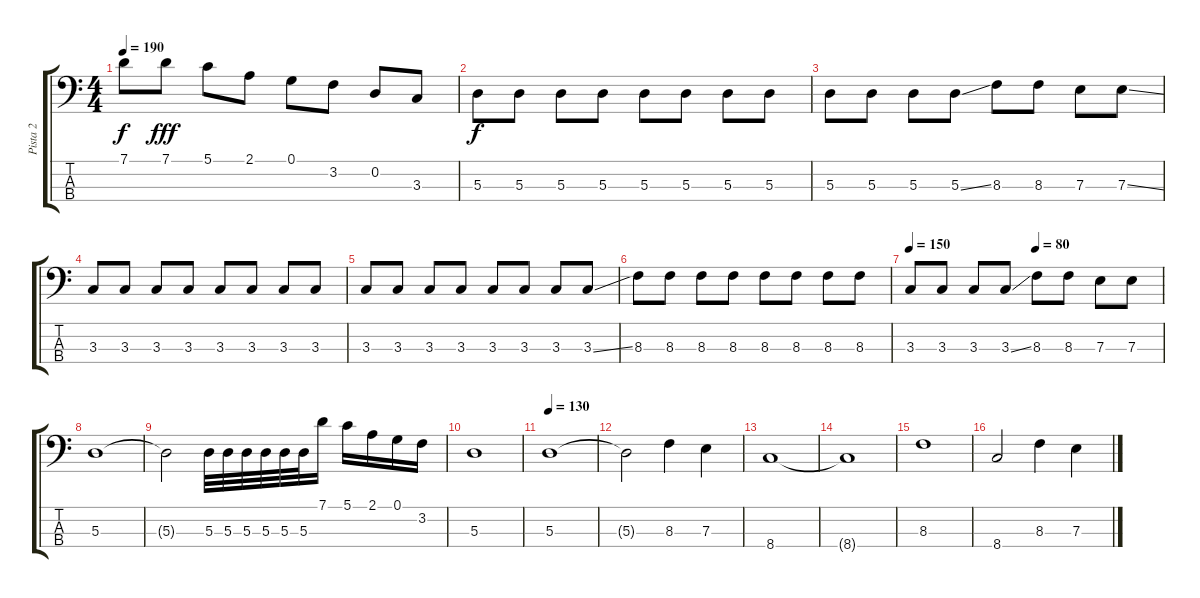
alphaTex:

\track ("Pista 2" "Pista 2") {instrument electricbassfinger}
\staff {score tabs}
\tuning (G2 D2 A1 E1) {hide}
\ts (4 4)
\tempo 190
\clef f4
\ks c
7.1{t}.8{dy f} 7.1.8{dy fff} 5.1.8 2.1.8 0.1.8 3.2.8 0.2.8 3.3.8 |
5.3.8{dy f} 5.3.8 5.3.8 5.3.8 5.3.8 5.3.8 5.3.8 5.3.8 |
5.3.8 5.3.8 5.3.8 5.3{ss}.8 8.3.8 8.3.8 7.3.8 7.3{ss}.8 |
3.3.8 3.3.8 3.3.8 3.3.8 3.3.8 3.3.8 3.3.8 3.3.8 |
3.3.8 3.3.8 3.3.8 3.3.8 3.3.8 3.3.8 3.3.8 3.3{ss}.8 |
8.3.8 8.3.8 8.3.8 8.3.8 8.3.8 8.3.8 8.3.8 8.3.8 |
\tempo 150
\tempo (80 0.5)
3.3.8 3.3.8 3.3.8 3.3{ss}.8 8.3.8 8.3.8 7.3.8 7.3.8 |
5.3.1 |
5.3{t}.2 5.3.32 5.3.32 5.3.32 5.3.32 5.3.32 5.3.32 7.1.16 5.1.16 2.1.16 0.1.16 3.2.16 |
5.3.1 |
\tempo 130
5.3.1 |
5.3{t}.2 8.3.4 7.3.4 |
8.4.1 |
8.4{t}.1 |
8.3.1 |
8.4.2 8.3.4 7.3.4
